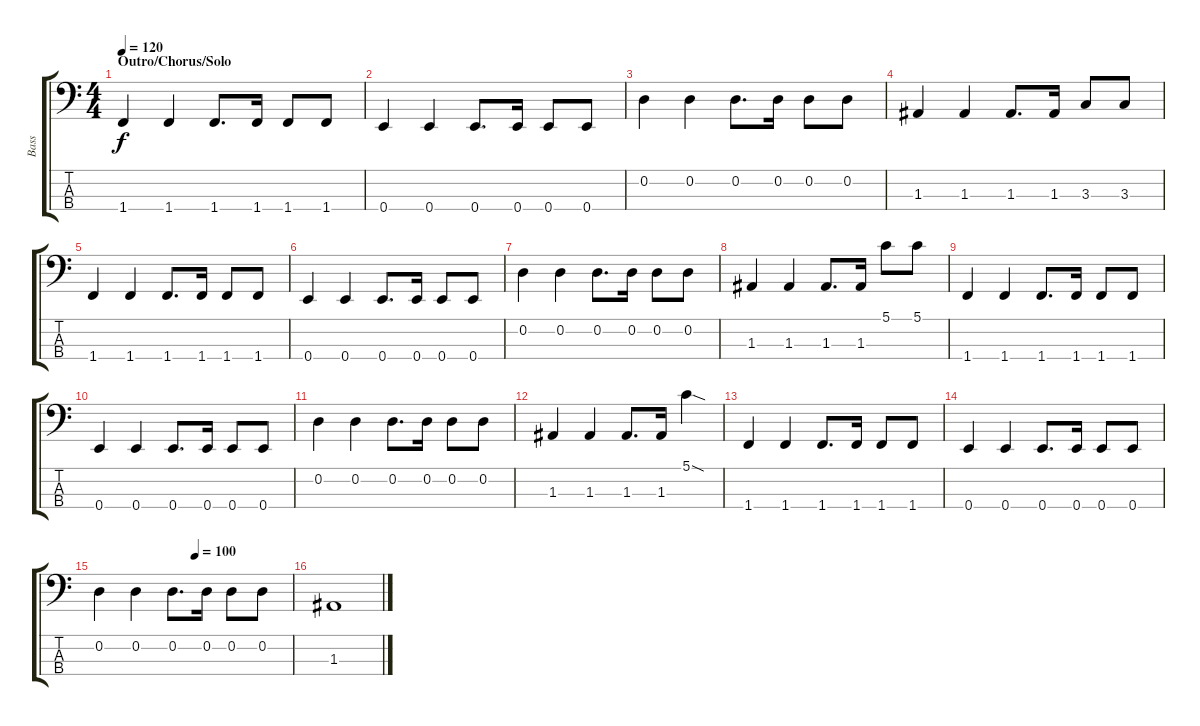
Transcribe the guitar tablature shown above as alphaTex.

\track ("Bass" "Bass") {instrument electricbassfinger}
\staff {score tabs}
\tuning (G2 D2 A1 E1) {hide}
\ts (4 4)
\section ("" "Outro/Chorus/Solo")
\tempo 120
\clef f4
\ks c
1.4.4{dy f} 1.4.4 1.4.8{d} 1.4.16 1.4.8 1.4.8 |
0.4.4 0.4.4 0.4.8{d} 0.4.16 0.4.8 0.4.8 |
0.2.4 0.2.4 0.2.8{d} 0.2.16 0.2.8 0.2.8 |
1.3.4 1.3.4 1.3.8{d} 1.3.16 3.3.8 3.3.8 |
1.4.4 1.4.4 1.4.8{d} 1.4.16 1.4.8 1.4.8 |
0.4.4 0.4.4 0.4.8{d} 0.4.16 0.4.8 0.4.8 |
0.2.4 0.2.4 0.2.8{d} 0.2.16 0.2.8 0.2.8 |
1.3.4 1.3.4 1.3.8{d} 1.3.16 5.1.8 5.1.8 |
1.4.4 1.4.4 1.4.8{d} 1.4.16 1.4.8 1.4.8 |
0.4.4 0.4.4 0.4.8{d} 0.4.16 0.4.8 0.4.8 |
0.2.4 0.2.4 0.2.8{d} 0.2.16 0.2.8 0.2.8 |
1.3.4 1.3.4 1.3.8{d} 1.3.16 5.1{sod}.4 |
1.4.4 1.4.4 1.4.8{d} 1.4.16 1.4.8 1.4.8 |
0.4.4 0.4.4 0.4.8{d} 0.4.16 0.4.8 0.4.8 |
\tempo (100 0.5)
0.2.4 0.2.4 0.2.8{d} 0.2.16 0.2.8 0.2.8 |
1.3.1
